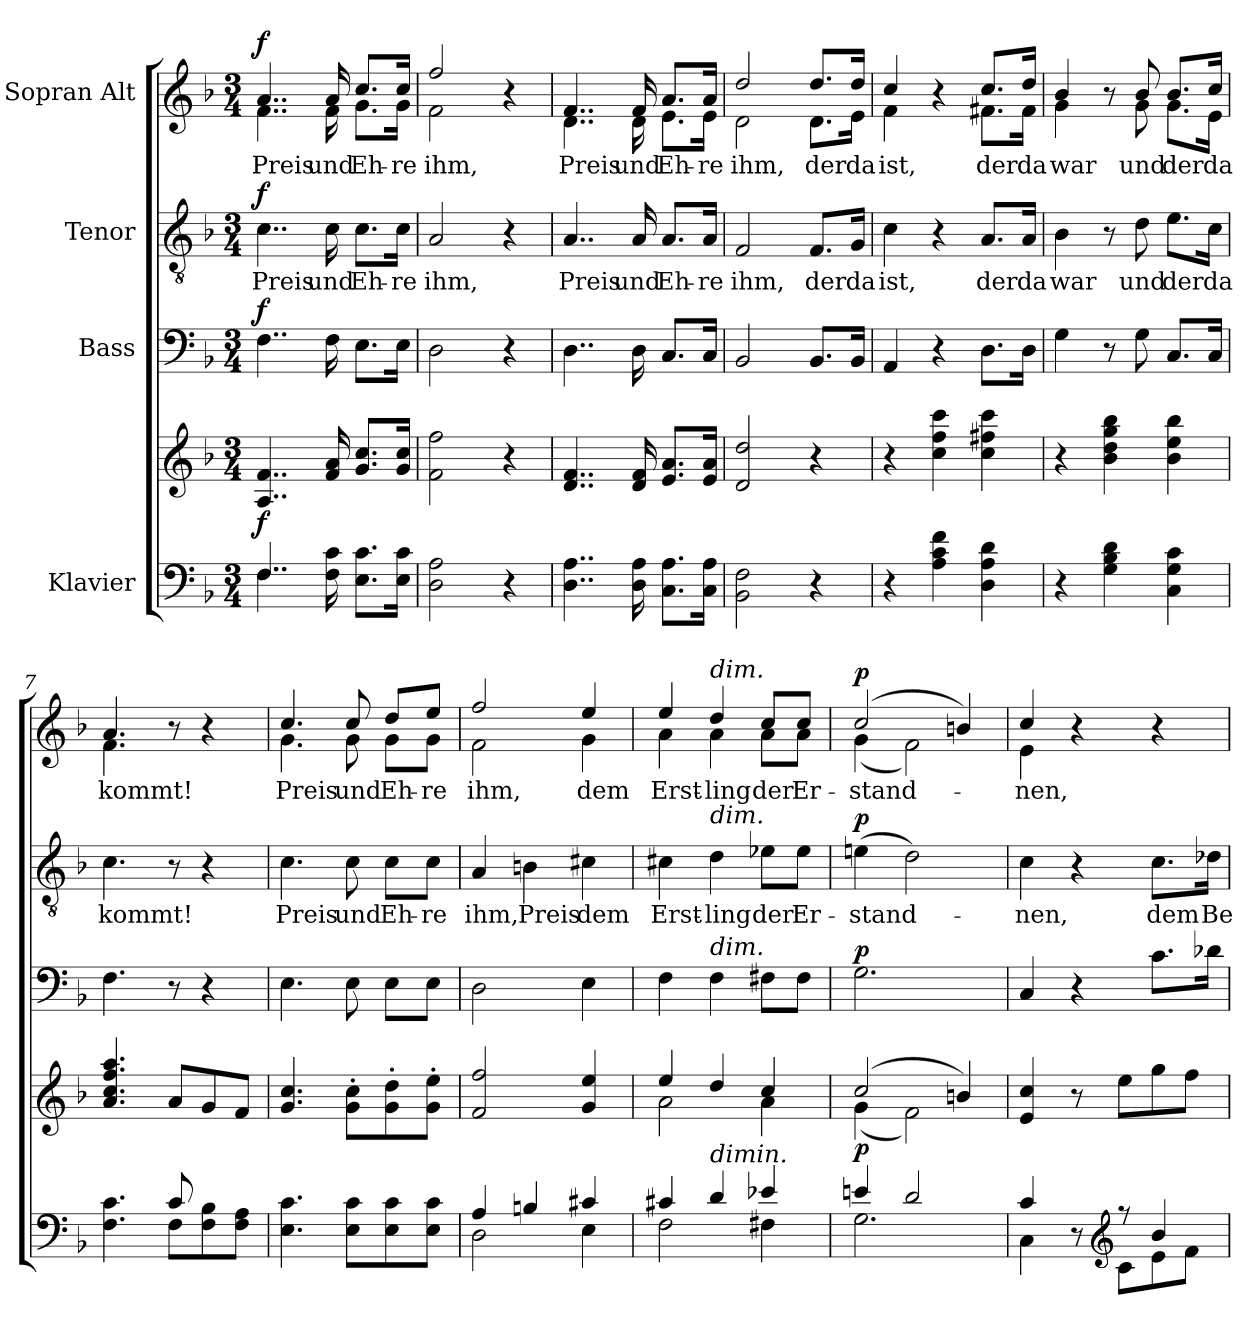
**kern	**kern	**dynam	**kern	**dynam	**kern	**text	**dynam	**kern	**text	**dynam
*part4	*part4	*part4	*part3	*part3	*part2	*part2	*part2	*part1	*part1	*part1
*staff5	*staff4	*staff4/5	*staff3	*staff3	*staff2	*staff2	*staff2	*staff1	*staff1	*staff1
*I"Klavier	*	*	*I"Bass	*	*I"Tenor	*	*	*I"Sopran Alt	*	*
*clefF4	*clefG2	*	*clefF4	*	*clefGv2	*	*	*clefG2	*	*
*k[b-]	*k[b-]	*	*k[b-]	*	*k[b-]	*	*	*k[b-]	*	*
*M3/4	*M3/4	*	*M3/4	*	*M3/4	*	*	*M3/4	*	*
*MM84	*MM84	*	*MM84	*	*MM84	*	*	*MM84	*	*
=1	=1	=1	=1	=1	=1	=1	=1	=1	=1	=1
*^	*	*	*	*	*	*	*	*	*	*
!	!	!	!	!	!	!	!	!	!LO:TX:a:B:t=Allegro moderato	!	!
!	!	!	!LO:DY:a=2	!	!LO:DY:a	!	!LO:LY:b	!LO:DY:a	!	!LO:LY:b	!LO:DY:a
*	*	*	*	*	*	*	*	*	*^	*	*
4..F/	4..F\	4..A/ 4..f/	f	4..F\	f	4..c\	Preis	f	4..a/	4..f\	Preis	f
!	!	!	!	!	!	!	!LO:LY:b	!	!	!	!LO:LY:b	!
16F\ 16c\	4ryy	16f/ 16a/	.	16F\	.	16c\	und	.	16a/	16f\	und	.
!	!	!	!	!	!	!	!LO:LY:b	!	!	!	!LO:LY:b	!
8.E\ 8.c\L	.	8.g/ 8.cc/L	.	8.E\L	.	8.c\L	Eh-	.	8.cc/L	8.g\L	Eh-	.
!	!	!	!	!	!	!	!LO:LY:b	!	!	!	!LO:LY:b	!
16E\ 16c\Jk	16ryy	16g/ 16cc/Jk	.	16E\Jk	.	16c\Jk	-re	.	16cc/Jk	16g\Jk	-re	.
=2	=2	=2	=2	=2	=2	=2	=2	=2	=2	=2	=2	=2
!	!	!	!	!	!	!	!LO:LY:b	!	!	!	!LO:LY:b	!
*v	*v	*	*	*	*	*	*	*	*	*	*	*
2D\ 2A\	2f\ 2ff\	.	2D\	.	2A/	ihm,	.	2ff/	2f\	ihm,	.
4r	4r	.	4r	.	4r	.	.	4r	4ryy	.	.
=3	=3	=3	=3	=3	=3	=3	=3	=3	=3	=3	=3
!	!	!	!	!	!	!LO:LY:b	!	!	!	!LO:LY:b	!
4..D\ 4..A\	4..d/ 4..f/	.	4..D\	.	4..A/	Preis	.	4..f/	4..d\	Preis	.
!	!	!	!	!	!	!LO:LY:b	!	!	!	!LO:LY:b	!
16D\ 16A\	16d/ 16f/	.	16D\	.	16A/	und	.	16f/	16d\	und	.
!	!	!	!	!	!	!LO:LY:b	!	!	!	!LO:LY:b	!
8.C\ 8.A\L	8.e/ 8.a/L	.	8.C/L	.	8.A/L	Eh-	.	8.a/L	8.e\L	Eh-	.
!	!	!	!	!	!	!LO:LY:b	!	!	!	!LO:LY:b	!
16C\ 16A\Jk	16e/ 16a/Jk	.	16C/Jk	.	16A/Jk	-re	.	16a/Jk	16e\Jk	-re	.
!!LO:LB:g=z	!!
=4	=4	=4	=4	=4	=4	=4	=4	=4	=4	=4	=4
!	!	!	!	!	!	!LO:LY:b	!	!	!	!LO:LY:b	!
2BB-\ 2F\	2d/ 2dd/	.	2BB-/	.	2F/	ihm,	.	2dd/	2d\	ihm,	.
!	!	!	!	!	!	!LO:LY:b	!	!	!	!LO:LY:b	!
4r	4r	.	8.BB-/L	.	8.F/L	der	.	8.dd/L	8.d\L	der	.
!	!	!	!	!	!	!LO:LY:b	!	!	!	!LO:LY:b	!
.	.	.	16BB-/Jk	.	16G/Jk	da	.	16dd/Jk	16e\Jk	da	.
=5	=5	=5	=5	=5	=5	=5	=5	=5	=5	=5	=5
!	!	!	!	!	!	!LO:LY:b	!	!	!	!LO:LY:b	!
4r	4r	.	4AA/	.	4c\	ist,	.	4cc/	4f\	ist,	.
4A\ 4c\ 4f\	4cc\ 4ff\ 4ccc\	.	4r	.	4r	.	.	4r	4ryy	.	.
!	!	!	!	!	!	!LO:LY:b	!	!	!	!LO:LY:b	!
4D\ 4A\ 4d\	4cc\ 4ff#X\ 4ccc\	.	8.D\L	.	8.A/L	der	.	8.cc/L	8.f#X\L	der	.
!	!	!	!	!	!	!LO:LY:b	!	!	!	!LO:LY:b	!
.	.	.	16D\Jk	.	16A/Jk	da	.	16dd/Jk	16f#\Jk	da	.
=6	=6	=6	=6	=6	=6	=6	=6	=6	=6	=6	=6
!	!	!	!	!	!	!LO:LY:b	!	!	!	!LO:LY:b	!
4r	4r	.	4G\	.	4B-\	war	.	4b-/	4g\	war	.
4G\ 4B-\ 4d\	4b-\ 4dd\ 4gg\ 4bb-\	.	8r	.	8r	.	.	8r	8ryy	.	.
!	!	!	!	!	!	!LO:LY:b	!	!	!	!LO:LY:b	!
.	.	.	8G\	.	8d\	und	.	8b-/	8g\	und	.
!	!	!	!	!	!	!LO:LY:b	!	!	!	!LO:LY:b	!
4C\ 4G\ 4c\	4b-\ 4ee\ 4bb-\	.	8.C/L	.	8.e\L	der	.	8.b-/L	8.g\L	der	.
!	!	!	!	!	!	!LO:LY:b	!	!	!	!LO:LY:b	!
.	.	.	16C/Jk	.	16c\Jk	da	.	16cc/Jk	16e\Jk	da	.
=7	=7	=7	=7	=7	=7	=7	=7	=7	=7	=7	=7
*^	*^	*	*	*	*	*	*	*	*	*	*
!	!	!	!	!	!	!	!	!LO:LY:b	!	!	!	!LO:LY:b	!
4.ryy	4.F\ 4.c\	4.a/ 4.cc/ 4.ff/ 4.aa/	2ryy	.	4.F\	.	4.c\	kommt!	.	4.a/	4.f\	kommt!	.
8c/L	8F\L	8a/L	.	.	8r	.	8r	.	.	8r	8ryy	.	.
4ryy	8F\ 8B-\	8g/	8e\	.	4r	.	4r	.	.	4r	4ryy	.	.
.	8F\ 8A\J	8f/J	8f\J	.	.	.	.	.	.	.	.	.	.
!!LO:PB:g=z	!!
=8	=8	=8	=8	=8	=8	=8	=8	=8	=8	=8	=8	=8	=8
!	!	!	!	!	!	!	!	!LO:LY:b	!	!	!	!LO:LY:b	!
*v	*v	*	*	*	*	*	*	*	*	*	*	*	*
*	*v	*v	*	*	*	*	*	*	*	*	*	*
4.E\ 4.c\	4.g/ 4.cc/	.	4.E\	.	4.c\	Preis	.	4.cc/	4.g\	Preis	.
!	!	!	!	!	!	!LO:LY:b	!	!	!	!LO:LY:b	!
8E\ 8c\L	8g\' 8cc\'L	.	8E\	.	8c\	und	.	8cc/	8g\	und	.
!	!	!	!	!	!	!LO:LY:b	!	!	!	!LO:LY:b	!
8E\ 8c\	8g\' 8dd\'	.	8E\L	.	8c\L	Eh-	.	8dd/L	8g\L	Eh-	.
!	!	!	!	!	!	!LO:LY:b	!	!	!	!LO:LY:b	!
8E\ 8c\J	8g\' 8ee\'J	.	8E\J	.	8c\J	-re	.	8ee/J	8g\J	-re	.
=9	=9	=9	=9	=9	=9	=9	=9	=9	=9	=9	=9
*^	*	*	*	*	*	*	*	*	*	*	*
!	!	!	!	!	!	!	!LO:LY:b	!	!	!	!LO:LY:b	!
4A/	2D\	2f/ 2ff/	.	2D\	.	4A/	ihm,	.	2ff/	2f\	ihm,	.
!	!	!	!	!	!	!	!LO:LY:b	!	!	!	!	!
4Bn/	.	.	.	.	.	4Bn\	Preis	.	.	.	.	.
!	!	!	!	!	!	!	!LO:LY:b	!	!	!	!LO:LY:b	!
4c#X/	4E\	4g/ 4ee/	.	4E\	.	4c#X\	dem	.	4ee/	4g\	dem	.
=10	=10	=10	=10	=10	=10	=10	=10	=10	=10	=10	=10	=10
*	*	*^	*	*	*	*	*	*	*	*	*	*
!	!	!	!	!	!	!	!	!LO:LY:b	!	!	!	!LO:LY:b	!
4c#X/	2F\	4ee/	2a\	.	4F\	.	4c#X\	Erst-	.	4ee/	4a\	Erst-	.
!	!	!	!	!	!	!	!	!	!	!LO:TX:a:i:t=dim.	!	!	!
!	!	!	!	!	!	!	!LO:TX:a:i:t=dim.	!	!	!	!	!	!
!	!	!	!	!	!LO:TX:a:i:t=dim.	!	!	!	!	!	!	!	!
!LO:TX:a:i:t=dimin.	!	!	!	!	!	!	!	!	!	!	!	!	!
!	!	!	!	!	!	!	!	!LO:LY:b	!	!	!	!LO:LY:b	!
4d/	.	4dd/	.	.	4F\	.	4d\	-ling	.	4dd/	4a\	-ling	.
!	!	!	!	!	!	!	!	!LO:LY:b	!	!	!	!LO:LY:b	!
4e-X/	4F#X\	4cc/	4a\	.	8F#X\L	.	8e-X\L	der	.	8cc/L	8a\L	der	.
!	!	!	!	!	!	!	!	!LO:LY:b	!	!	!	!LO:LY:b	!
.	.	.	.	.	8F#\J	.	8e-\J	Er-	.	8cc/J	8a\J	Er-	.
=11	=11	=11	=11	=11	=11	=11	=11	=11	=11	=11	=11	=11	=11
!	!	!	!	!LO:DY:a=2	!	!LO:DY:a	!	!LO:LY:b	!LO:DY:a	!	!	!LO:LY:b	!LO:DY:a
4en/	2.G\	(2cc/	(4g\	p	2.G\	p	(4en\	-stand-	p	(2cc/	(4g\	-stand-	p
2d/	.	.	2f\)	.	.	.	2d\)	.	.	.	2f\)	.	.
.	.	4bn/)	.	.	.	.	.	.	.	4bn/)	.	.	.
*	*	*v	*v	*	*	*	*	*	*	*	*	*	*
!!LO:LB:g=z	!!
=12	=12	=12	=12	=12	=12	=12	=12	=12	=12	=12	=12	=12
!	!	!	!	!	!	!	!LO:LY:b	!	!	!	!LO:LY:b	!
4c/	4C\	4e/ 4cc/	.	4C/	.	4c\	-nen,	.	4cc/	4e\	-nen,	.
8r	8ryy	8r	.	4r	.	4r	.	.	4r	4ryy	.	.
*clefG2	*	*	*	*	*	*	*	*	*	*	*	*
8r	8c\L	8ee\L	.	.	.	.	.	.	.	.	.	.
!	!	!	!	!	!	!	!LO:LY:b	!	!	!	!	!
4b-/	8e\	8gg\	.	8.c\L	.	8.c\L	dem	.	4r	4ryy	.	.
.	8f\J	8ff\J	.	.	.	.	.	.	.	.	.	.
!	!	!	!	!	!	!	!LO:LY:b	!	!	!	!	!
.	.	.	.	16d-X\Jk	.	16d-X\Jk	Be-	.	.	.	.	.
*v	*v	*	*	*	*	*	*	*	*v	*v	*	*
=	=	=	=	=	=	=	=	=	=	=
*-	*-	*-	*-	*-	*-	*-	*-	*-	*-	*-
